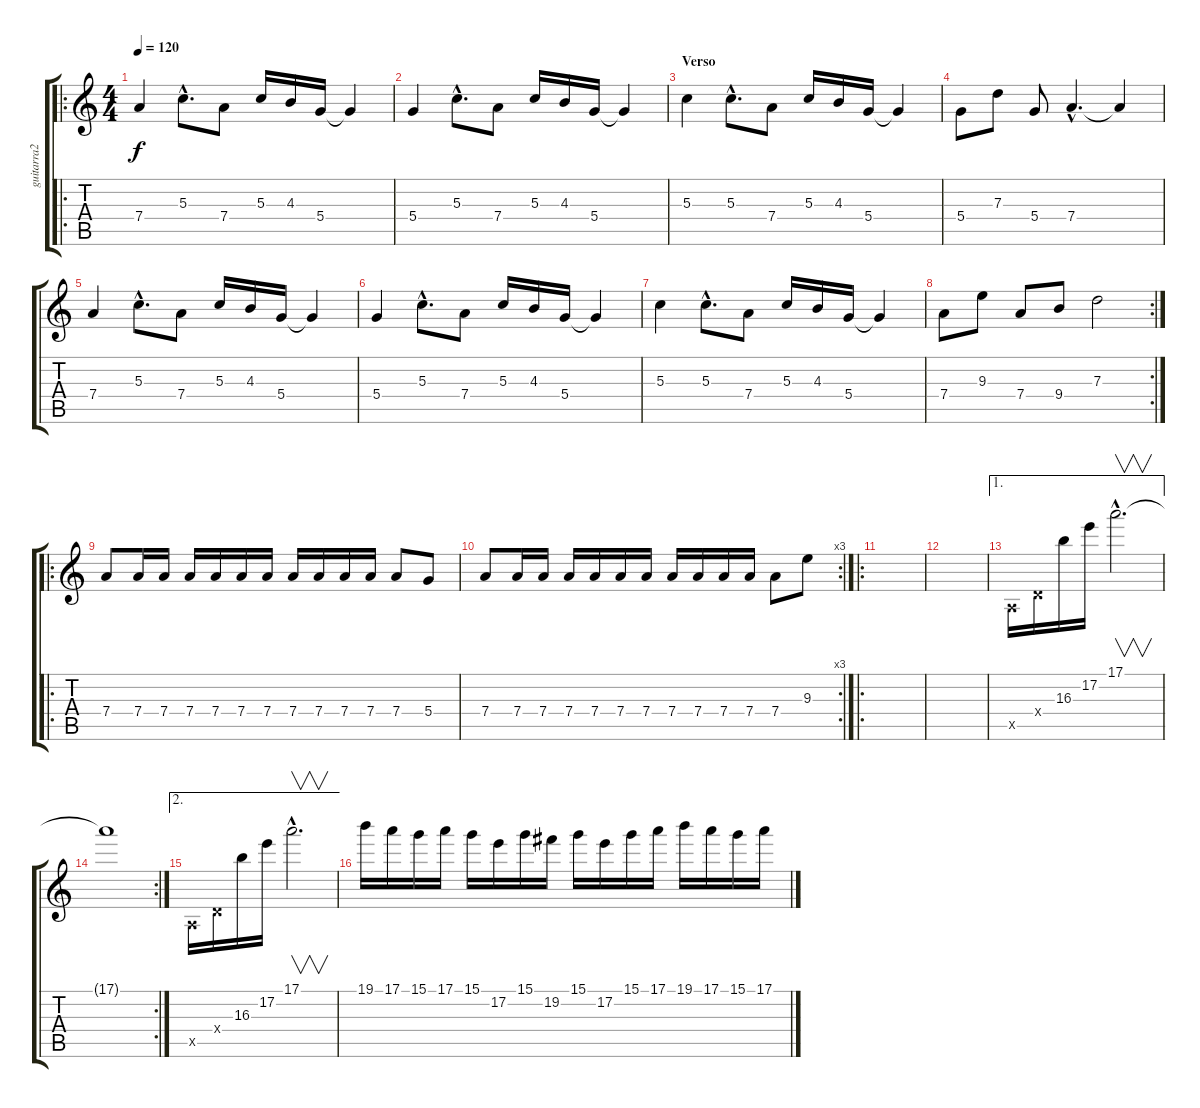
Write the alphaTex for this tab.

\track ("guitarra2" "guitarra2") {instrument overdrivenguitar}
\staff {score tabs}
\tuning (E4 B3 G3 D3 A2 E2) {hide}
\ro
\ts (4 4)
\tempo 120
\clef g2
\ks c
7.4.4{dy f} 5.3{hac}.8{d} 7.4.8 5.3.16 4.3.16 5.4.16 5.4{t}.4 |
5.4.4 5.3{hac}.8{d} 7.4.8 5.3.16 4.3.16 5.4.16 5.4{t}.4 |
\section ("" "Verso")
5.3.4 5.3{hac}.8{d} 7.4.8 5.3.16 4.3.16 5.4.16 5.4{t}.4 |
5.4.8 7.3.8 5.4.8 7.4{hac}.4{d} 7.4{t}.4 |
7.4.4 5.3{hac}.8{d} 7.4.8 5.3.16 4.3.16 5.4.16 5.4{t}.4 |
5.4.4 5.3{hac}.8{d} 7.4.8 5.3.16 4.3.16 5.4.16 5.4{t}.4 |
5.3.4 5.3{hac}.8{d} 7.4.8 5.3.16 4.3.16 5.4.16 5.4{t}.4 |
\rc 2
7.4.8 9.3.8 7.4.8 9.4.8 7.3.2 |
\ro
7.4.8 7.4.16 7.4.16 7.4.16 7.4.16 7.4.16 7.4.16 7.4.16 7.4.16 7.4.16 7.4.16 7.4.8 5.4.8 |
\rc 3
7.4.8 7.4.16 7.4.16 7.4.16 7.4.16 7.4.16 7.4.16 7.4.16 7.4.16 7.4.16 7.4.16 7.4.8 9.3.8 |
\ro
|
|
\ae 1
0.5{x}.16 0.4{x}.16 16.3.16 17.2.16 17.1{hac}.2{v d} |
\rc 2
17.1{t}.1 |
\ae 2
0.5{x}.16 0.4{x}.16 16.3.16 17.2.16 17.1{hac}.2{v d} |
19.1.16 17.1.16 15.1.16 17.1.16 15.1.16 17.2.16 15.1.16 19.2.16 15.1.16 17.2.16 15.1.16 17.1.16 19.1.16 17.1.16 15.1.16 17.1.16
